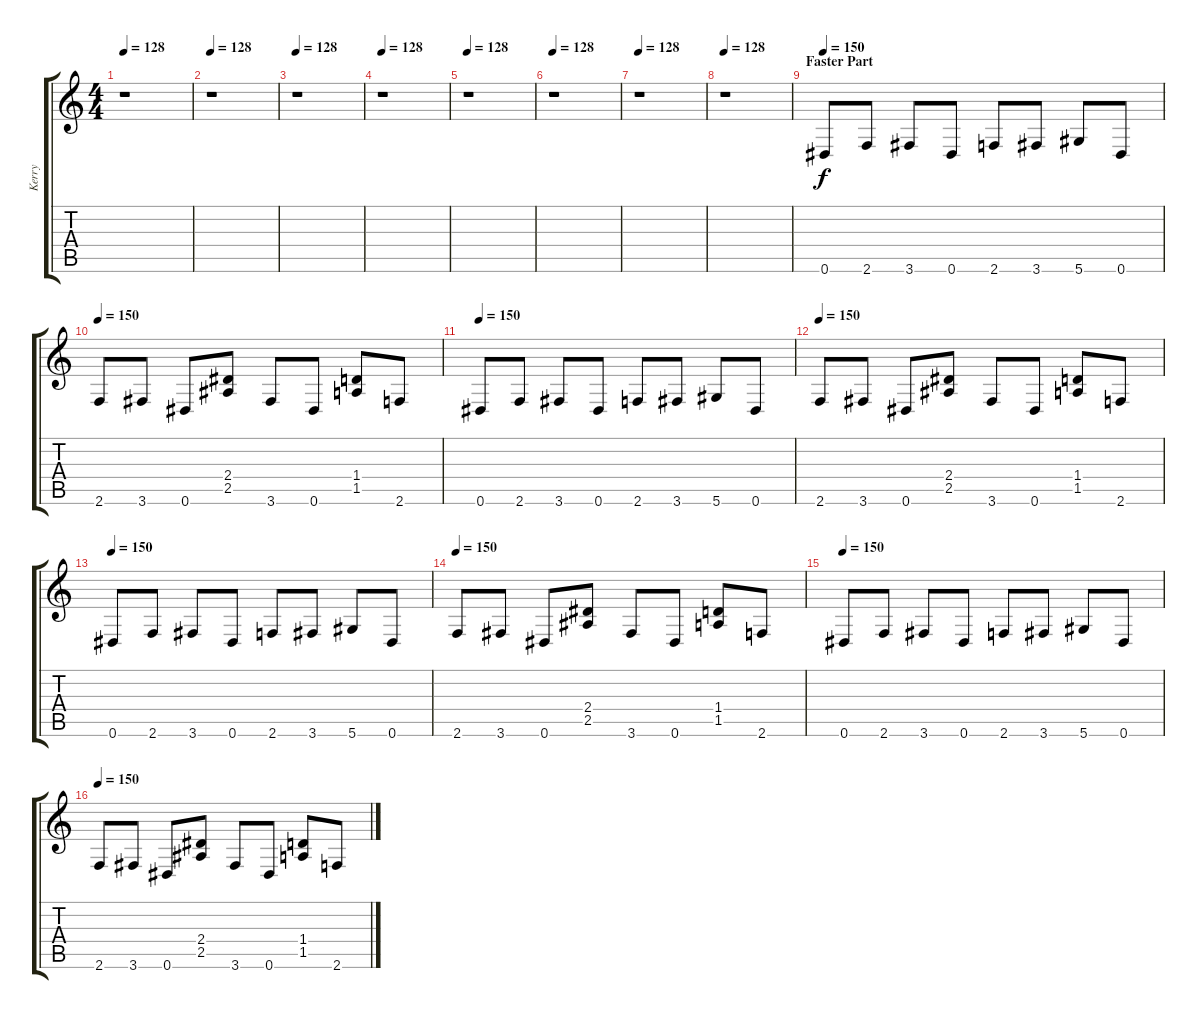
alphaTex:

\track ("Kerry" "Kerry") {instrument distortionguitar}
\staff {score tabs}
\tuning (Eb4 Bb3 Gb3 Db3 Ab2 Eb2) {hide}
\ts (4 4)
\tempo 128
\clef g2
\ks c
r.1{dy f} |
\tempo 128
r.1 |
\tempo 128
r.1 |
\tempo 128
r.1 |
\tempo 128
r.1 |
\tempo 128
r.1 |
\tempo 128
r.1 |
\tempo 128
r.1 |
\section ("" "Faster Part")
\tempo 150
0.6.8 2.6.8 3.6.8 0.6.8 2.6.8 3.6.8 5.6.8 0.6.8 |
\tempo 150
2.6.8 3.6.8 0.6.8 (2.4 2.5).8 3.6.8 0.6.8 (1.4 1.5).8 2.6.8 |
\tempo 150
0.6.8 2.6.8 3.6.8 0.6.8 2.6.8 3.6.8 5.6.8 0.6.8 |
\tempo 150
2.6.8 3.6.8 0.6.8 (2.4 2.5).8 3.6.8 0.6.8 (1.4 1.5).8 2.6.8 |
\tempo 150
0.6.8 2.6.8 3.6.8 0.6.8 2.6.8 3.6.8 5.6.8 0.6.8 |
\tempo 150
2.6.8 3.6.8 0.6.8 (2.4 2.5).8 3.6.8 0.6.8 (1.4 1.5).8 2.6.8 |
\tempo 150
0.6.8 2.6.8 3.6.8 0.6.8 2.6.8 3.6.8 5.6.8 0.6.8 |
\tempo 150
2.6.8 3.6.8 0.6.8 (2.4 2.5).8 3.6.8 0.6.8 (1.4 1.5).8 2.6.8
